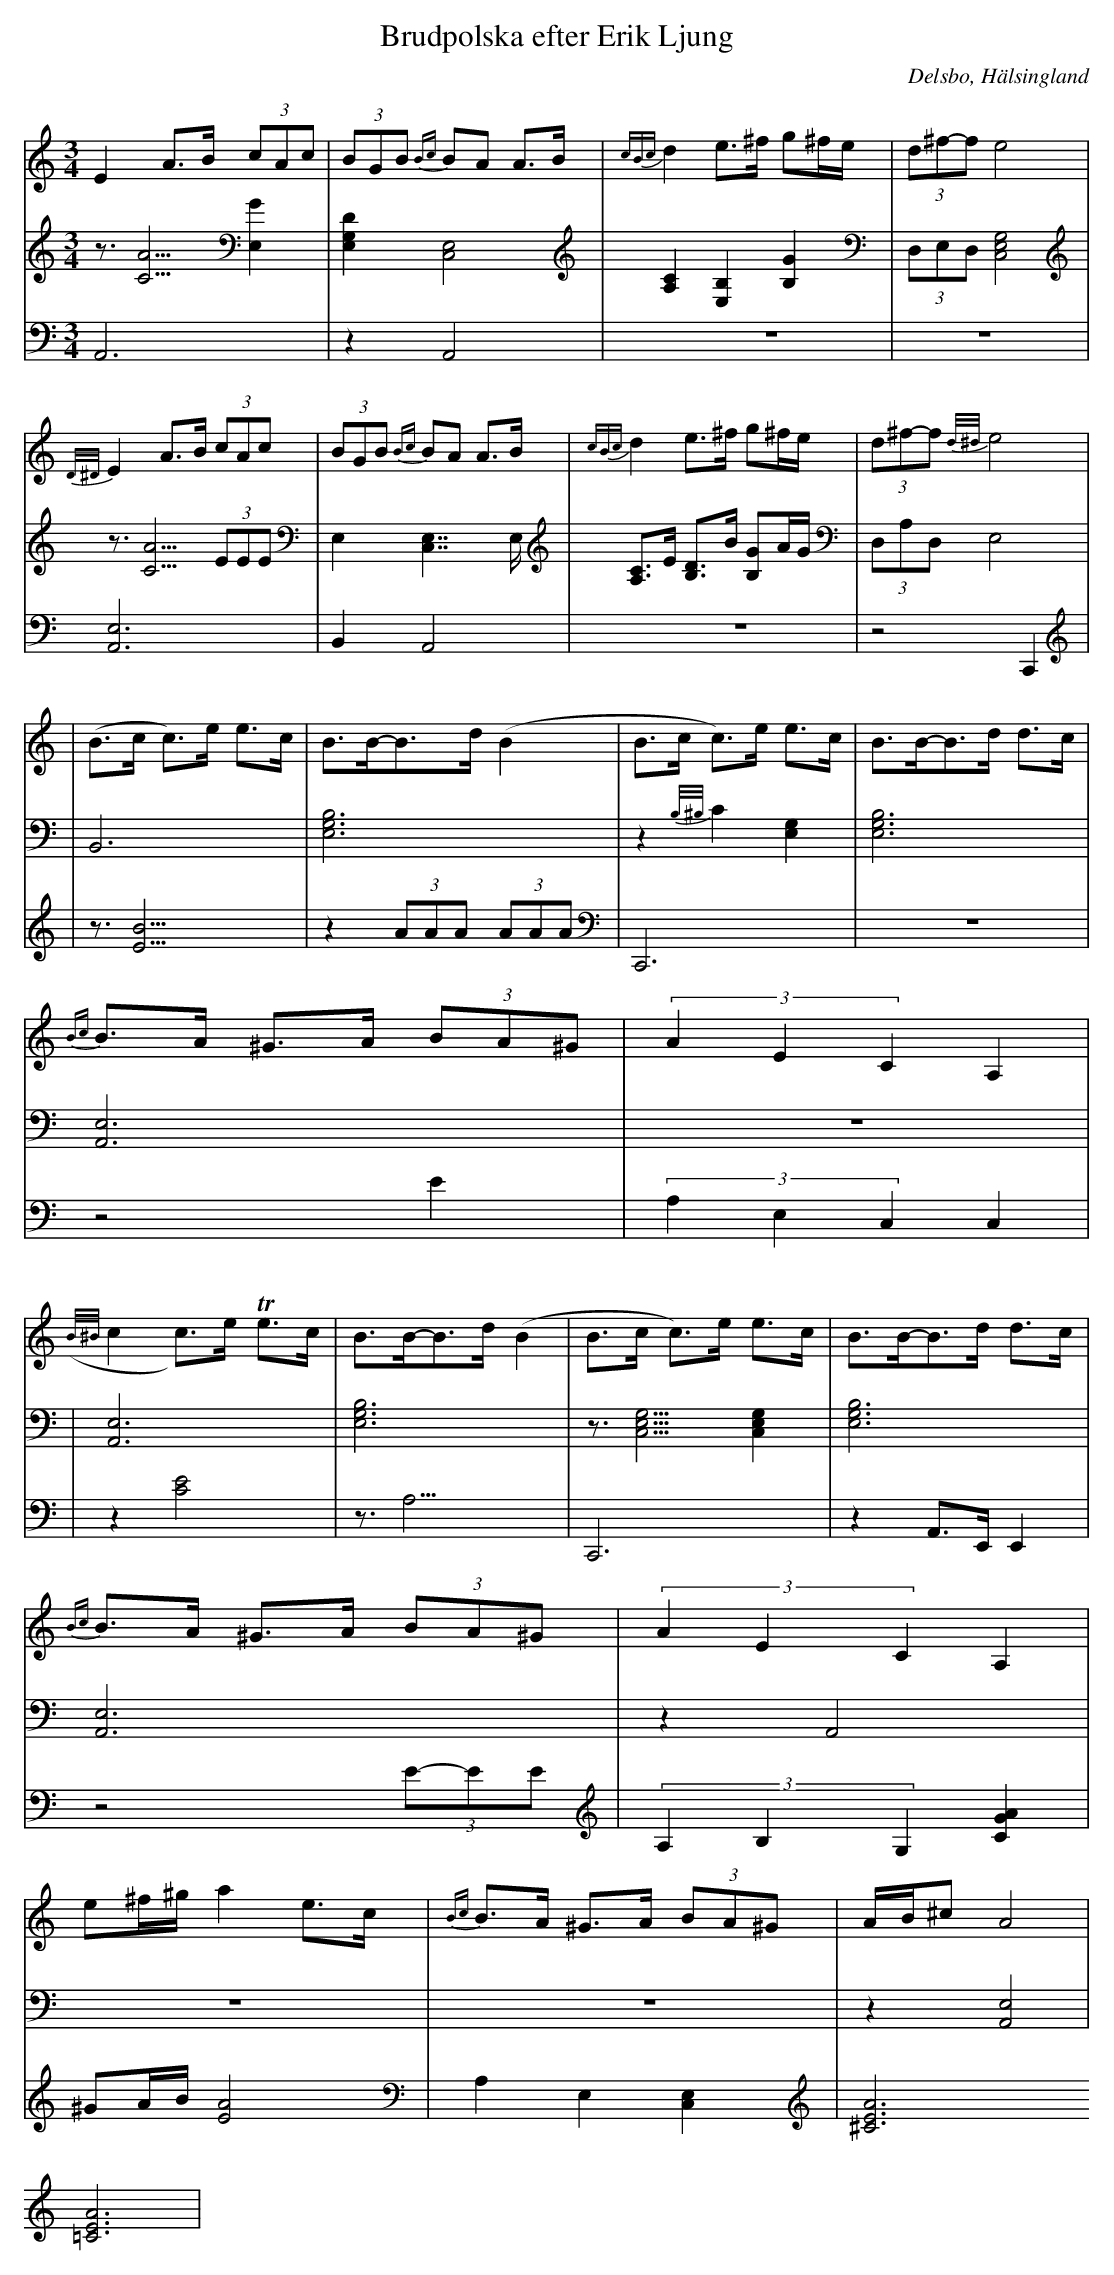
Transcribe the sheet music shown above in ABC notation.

X:1
T: Brudpolska efter Erik Ljung
Q: 105
O: Delsbo, Hälsingland
M: 3/4
L: 1/8
K: Am
V:1
V:2
V:3 =Merge
V:1
E2 A>B (3cAc| (3BGB {Bc}BA A>B|{cBc}d2 e>^f g^f/e/|(3d^f-f e4 |
{D/^D/}E2 A>B (3cAc| (3BGB {Bc}BA A>B|{cBc}d2 e>^f g^f/e/|(3d^f-f {d/^d/}e4 |
|(B>c c)>e e>c|B>B-B>d (B2|B>c c)>e e>c|B>B-B>d d>c|
{Bc}B>A ^G>A (3BA^G|(3A2E2C2 A,2|
({B/^B/}c2 c)>e Te>c|B>B-B>d (B2|B>c c)>e e>c|B>B-B>d d>c|
{Bc}B>A ^G>A (3BA^G|(3A2E2C2 A,2|
e^f/^g/ a2 e>c|{Bc}B>A ^G>A (3BA^G|A/B/^c A4|
V:2
z3/2[A5/2C5/2] [E,2G2]|[D2E,2G,2] [C,4E,4]|[A,2C2] [E,2B,2] [B,2G2]|(3D,E,D, [E,4G,4C,4]|
z3/2 [A5/2C5/2] (3EEE|E,2 [C,7/2E,7/2]E,/|[A,C]>E [B,D]>B [B,G]A/G/|(3D,A,D, [E,4]|
|[B,,6]|[E,6G,6B,6]|z2 {B,/^B,/}C2 [G,2E,2]|[E,6G,6B,6]|
[A,,6E,6]|z6|
|[A,,6E,6]|[E,6G,6B,6]|z3/2[E,5/2G,5/2C,5/2] [E,2G,2C,2]|[E,6G,6B,6]|
[A,,6E,6]|z2 A,,4|
z6|z6|z2 [A,,4E,4]|
V:3
A,,6|z2 A,,4|z6|z6|
[A,,6E,6]|B,,2 A,,4|z6|z4  C,,2|
|z3/2[B9/2E9/2]|z2 (3AAA (3AAA|C,,6|z6|
z4 E2|(3A,2E,2C,2 [C,2]|
|z2 [C4E4]|z3<A,3|C,,6|z2 A,,>E,, E,,2|
z4 (3E-EE|(3A,2B,2G,2 [G2A2C2]|
^GA/B/ [A4E4]|A,2 E,2 [C,2E,2]|[A6^C6E6] [A6=C6E6]|
